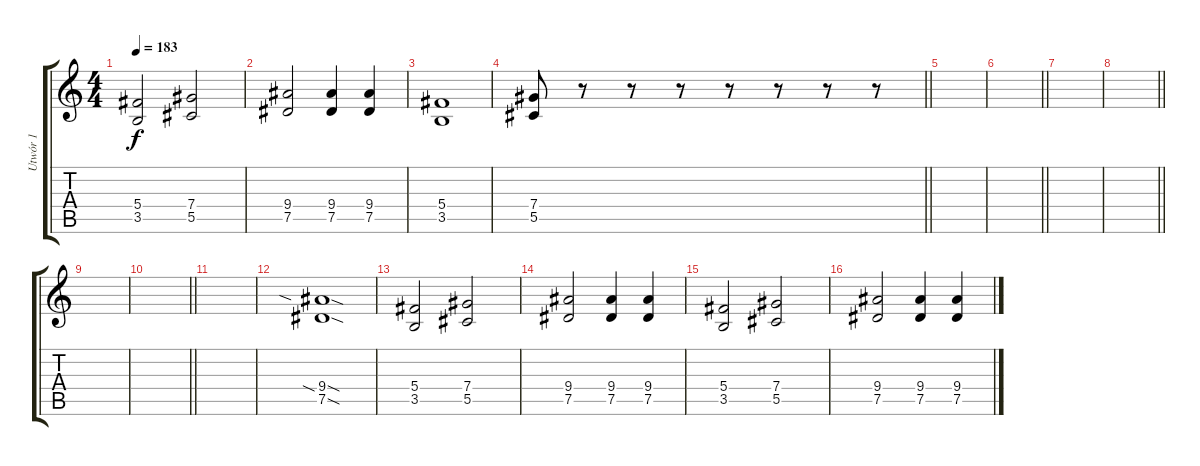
\track ("Utwór 1" "Utwór 1") {instrument distortionguitar}
\staff {score tabs}
\tuning (Eb4 Bb3 Gb3 Db3 Ab2 Eb2) {hide}
\ts (4 4)
\tempo 183
\clef g2
\ks c
(5.4 3.5).2{dy f} (7.4 5.5).2 |
(9.4 7.5).2 (9.4 7.5).4 (9.4 7.5).4 |
(5.4 3.5).1 |
\barLineRight lightlight
(7.4 5.5).8 r.8 r.8 r.8 r.8 r.8 r.8 r.8 |
|
\barLineRight lightlight
|
|
\barLineRight lightlight
|
|
\barLineRight lightlight
|
|
(9.4{sia sod} 7.5{sod}).1 |
(5.4 3.5).2 (7.4 5.5).2 |
(9.4 7.5).2 (9.4 7.5).4 (9.4 7.5).4 |
(5.4 3.5).2 (7.4 5.5).2 |
(9.4 7.5).2 (9.4 7.5).4 (9.4 7.5).4
